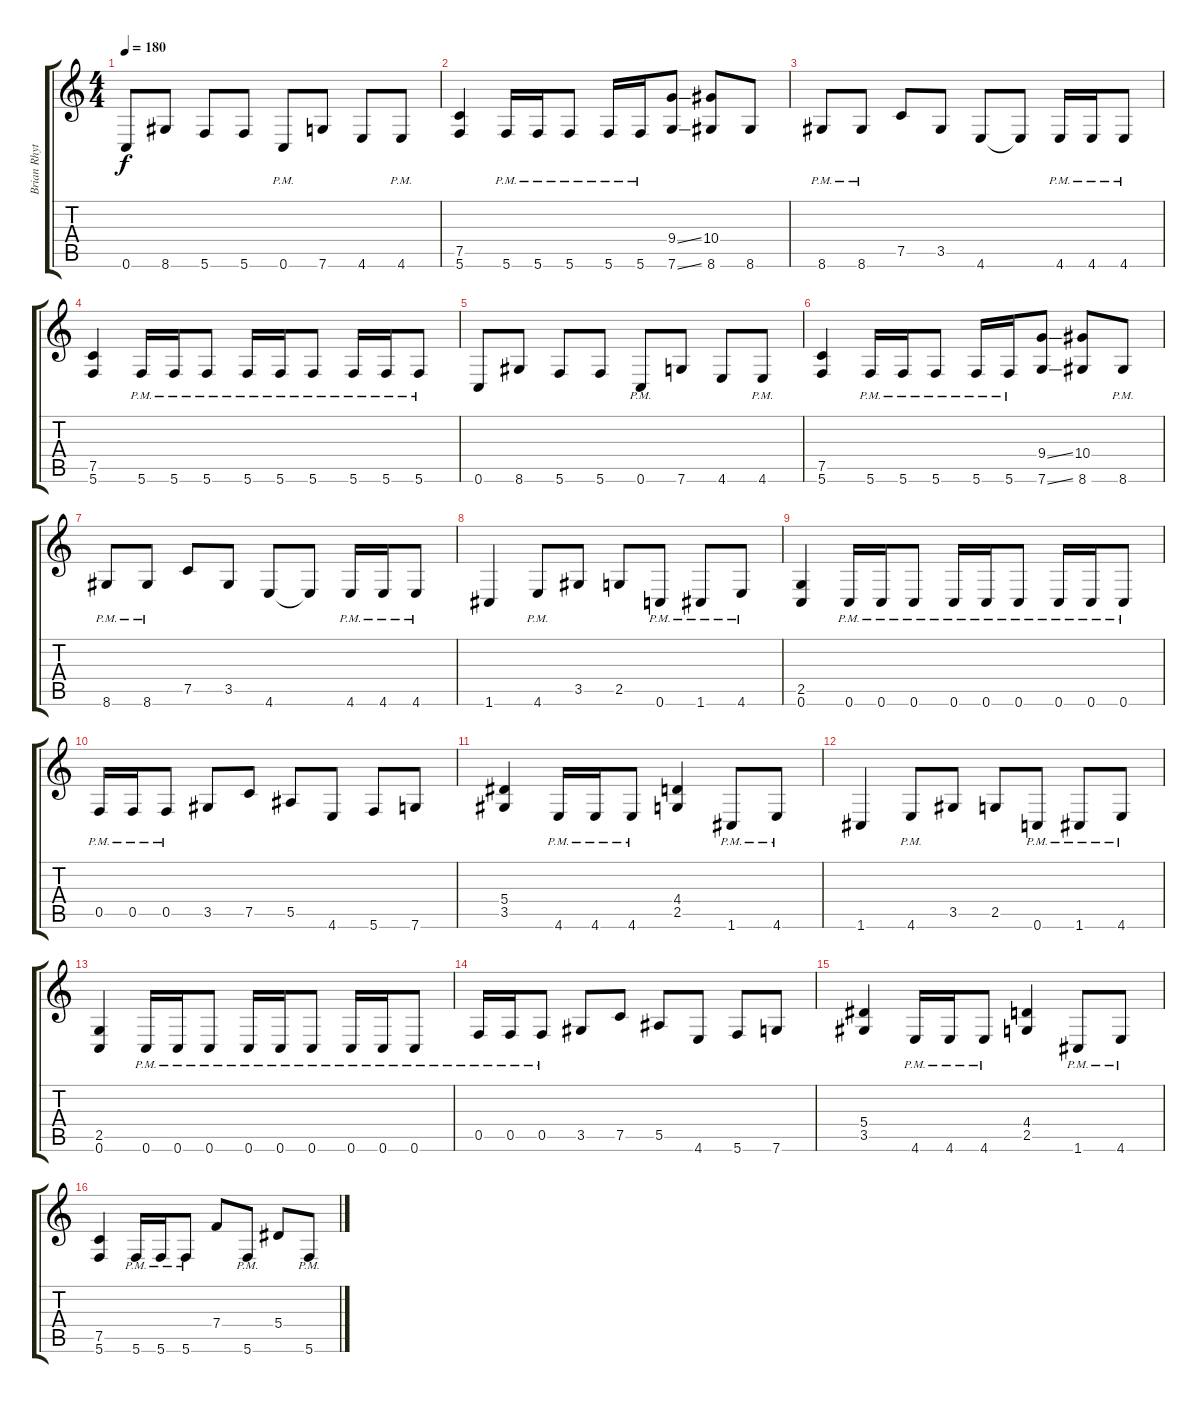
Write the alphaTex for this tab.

\track ("Brian Rhythm" "Brian Rhyt") {instrument distortionguitar}
\staff {score tabs}
\tuning (C4 G3 Eb3 Bb2 F2 C2) {hide}
\ts (4 4)
\tempo 180
\clef g2
\ks c
0.6.8{dy f} 8.6.8 5.6.8 5.6.8 0.6{pm}.8 7.6.8 4.6.8 4.6{pm}.8 |
(7.5 5.6).4 5.6{pm}.16 5.6{pm}.16 5.6{pm}.8 5.6{pm}.16 5.6{pm}.16 (9.4{ss} 7.6{ss}).8 (10.4 8.6).8 8.6.8 |
8.6{pm}.8 8.6{pm}.8 7.5.8 3.5.8 4.6.8 4.6{t}.8 4.6{pm}.16 4.6{pm}.16 4.6{pm}.8 |
(7.5 5.6).4 5.6{pm}.16 5.6{pm}.16 5.6{pm}.8 5.6{pm}.16 5.6{pm}.16 5.6{pm}.8 5.6{pm}.16 5.6{pm}.16 5.6{pm}.8 |
0.6.8 8.6.8 5.6.8 5.6.8 0.6{pm}.8 7.6.8 4.6.8 4.6{pm}.8 |
(7.5 5.6).4 5.6{pm}.16 5.6{pm}.16 5.6{pm}.8 5.6{pm}.16 5.6{pm}.16 (9.4{ss} 7.6{ss}).8 (10.4 8.6).8 8.6{pm}.8 |
8.6{pm}.8 8.6{pm}.8 7.5.8 3.5.8 4.6.8 4.6{t}.8 4.6{pm}.16 4.6{pm}.16 4.6{pm}.8 |
1.6.4 4.6{pm}.8 3.5.8 2.5.8 0.6{pm}.8 1.6{pm}.8 4.6{pm}.8 |
(2.5 0.6).4 0.6{pm}.16 0.6{pm}.16 0.6{pm}.8 0.6{pm}.16 0.6{pm}.16 0.6{pm}.8 0.6{pm}.16 0.6{pm}.16 0.6{pm}.8 |
0.5{pm}.16 0.5{pm}.16 0.5{pm}.8 3.5.8 7.5.8 5.5.8 4.6.8 5.6.8 7.6.8 |
(5.4 3.5).4 4.6{pm}.16 4.6{pm}.16 4.6{pm}.8 (4.4 2.5).4 1.6{pm}.8 4.6{pm}.8 |
1.6.4 4.6{pm}.8 3.5.8 2.5.8 0.6{pm}.8 1.6{pm}.8 4.6{pm}.8 |
(2.5 0.6).4 0.6{pm}.16 0.6{pm}.16 0.6{pm}.8 0.6{pm}.16 0.6{pm}.16 0.6{pm}.8 0.6{pm}.16 0.6{pm}.16 0.6{pm}.8 |
0.5{pm}.16 0.5{pm}.16 0.5{pm}.8 3.5.8 7.5.8 5.5.8 4.6.8 5.6.8 7.6.8 |
(5.4 3.5).4 4.6{pm}.16 4.6{pm}.16 4.6{pm}.8 (4.4 2.5).4 1.6{pm}.8 4.6{pm}.8 |
(7.5 5.6).4 5.6{pm}.16 5.6{pm}.16 5.6{pm}.8 7.4.8 5.6{pm}.8 5.4.8 5.6{pm}.8
